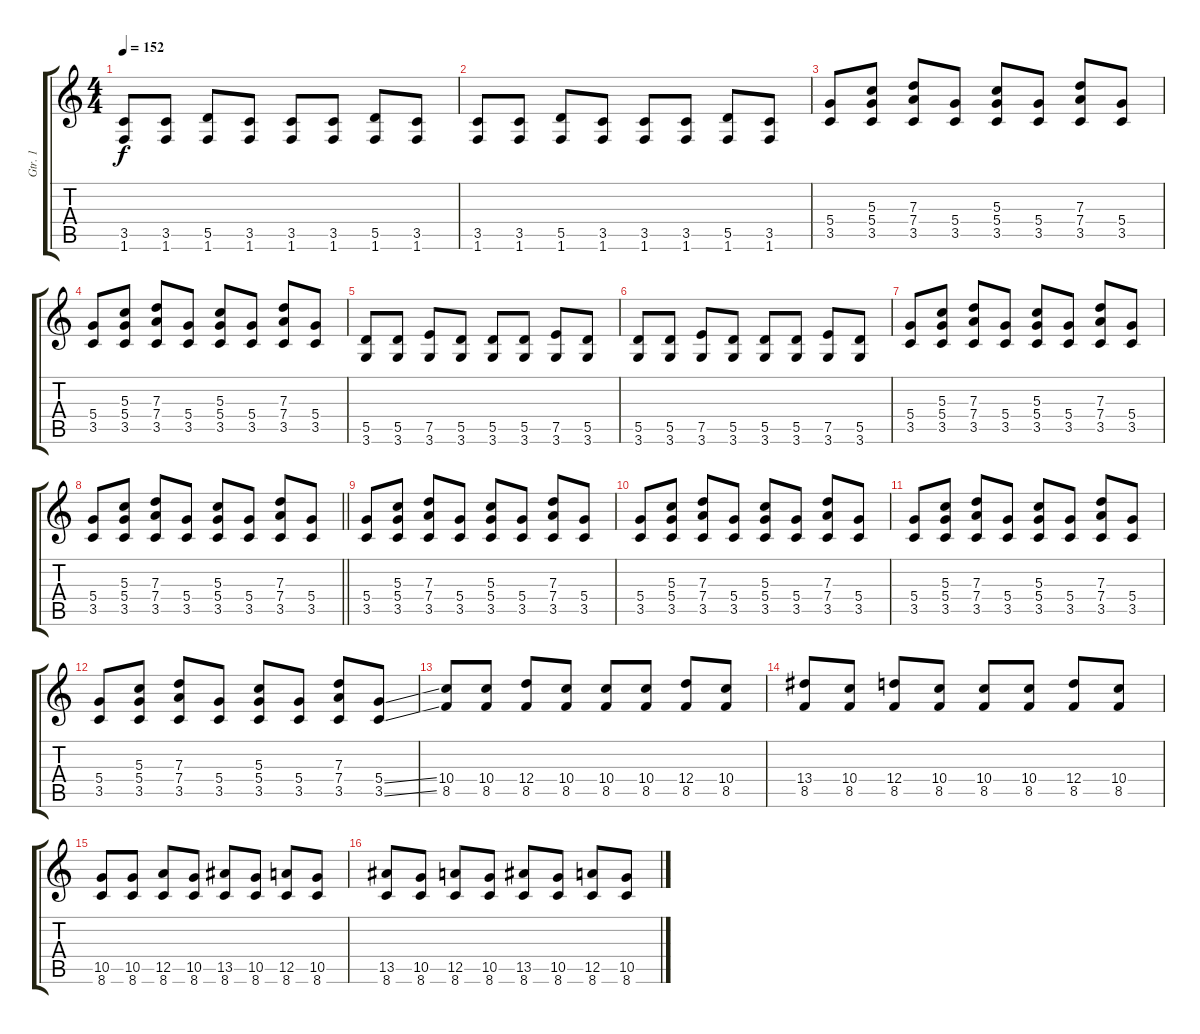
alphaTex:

\track ("Gtr. 1" "Gtr. 1") {instrument electricguitarclean}
\staff {score tabs}
\tuning (E4 B3 G3 D3 A2 E2) {hide}
\ts (4 4)
\tempo 152
\clef g2
\ks c
(3.5 1.6).8{dy f} (3.5 1.6).8 (5.5 1.6).8 (3.5 1.6).8 (3.5 1.6).8 (3.5 1.6).8 (5.5 1.6).8 (3.5 1.6).8 |
(3.5 1.6).8 (3.5 1.6).8 (5.5 1.6).8 (3.5 1.6).8 (3.5 1.6).8 (3.5 1.6).8 (5.5 1.6).8 (3.5 1.6).8 |
(5.4 3.5).8 (5.3 5.4 3.5).8 (7.3 7.4 3.5).8 (5.4 3.5).8 (5.3 5.4 3.5).8 (5.4 3.5).8 (7.3 7.4 3.5).8 (5.4 3.5).8 |
(5.4 3.5).8 (5.3 5.4 3.5).8 (7.3 7.4 3.5).8 (5.4 3.5).8 (5.3 5.4 3.5).8 (5.4 3.5).8 (7.3 7.4 3.5).8 (5.4 3.5).8 |
(5.5 3.6).8 (5.5 3.6).8 (7.5 3.6).8 (5.5 3.6).8 (5.5 3.6).8 (5.5 3.6).8 (7.5 3.6).8 (5.5 3.6).8 |
(5.5 3.6).8 (5.5 3.6).8 (7.5 3.6).8 (5.5 3.6).8 (5.5 3.6).8 (5.5 3.6).8 (7.5 3.6).8 (5.5 3.6).8 |
(5.4 3.5).8 (5.3 5.4 3.5).8 (7.3 7.4 3.5).8 (5.4 3.5).8 (5.3 5.4 3.5).8 (5.4 3.5).8 (7.3 7.4 3.5).8 (5.4 3.5).8 |
\barLineRight lightlight
(5.4 3.5).8 (5.3 5.4 3.5).8 (7.3 7.4 3.5).8 (5.4 3.5).8 (5.3 5.4 3.5).8 (5.4 3.5).8 (7.3 7.4 3.5).8 (5.4 3.5).8 |
(5.4 3.5).8 (5.3 5.4 3.5).8 (7.3 7.4 3.5).8 (5.4 3.5).8 (5.3 5.4 3.5).8 (5.4 3.5).8 (7.3 7.4 3.5).8 (5.4 3.5).8 |
(5.4 3.5).8 (5.3 5.4 3.5).8 (7.3 7.4 3.5).8 (5.4 3.5).8 (5.3 5.4 3.5).8 (5.4 3.5).8 (7.3 7.4 3.5).8 (5.4 3.5).8 |
(5.4 3.5).8 (5.3 5.4 3.5).8 (7.3 7.4 3.5).8 (5.4 3.5).8 (5.3 5.4 3.5).8 (5.4 3.5).8 (7.3 7.4 3.5).8 (5.4 3.5).8 |
(5.4 3.5).8 (5.3 5.4 3.5).8 (7.3 7.4 3.5).8 (5.4 3.5).8 (5.3 5.4 3.5).8 (5.4 3.5).8 (7.3 7.4 3.5).8 (5.4{ss} 3.5{ss}).8 |
(10.4 8.5).8 (10.4 8.5).8 (12.4 8.5).8 (10.4 8.5).8 (10.4 8.5).8 (10.4 8.5).8 (12.4 8.5).8 (10.4 8.5).8 |
(13.4 8.5).8 (10.4 8.5).8 (12.4 8.5).8 (10.4 8.5).8 (10.4 8.5).8 (10.4 8.5).8 (12.4 8.5).8 (10.4 8.5).8 |
(10.5 8.6).8 (10.5 8.6).8 (12.5 8.6).8 (10.5 8.6).8 (13.5 8.6).8 (10.5 8.6).8 (12.5 8.6).8 (10.5 8.6).8 |
(13.5 8.6).8 (10.5 8.6).8 (12.5 8.6).8 (10.5 8.6).8 (13.5 8.6).8 (10.5 8.6).8 (12.5 8.6).8 (10.5 8.6).8
